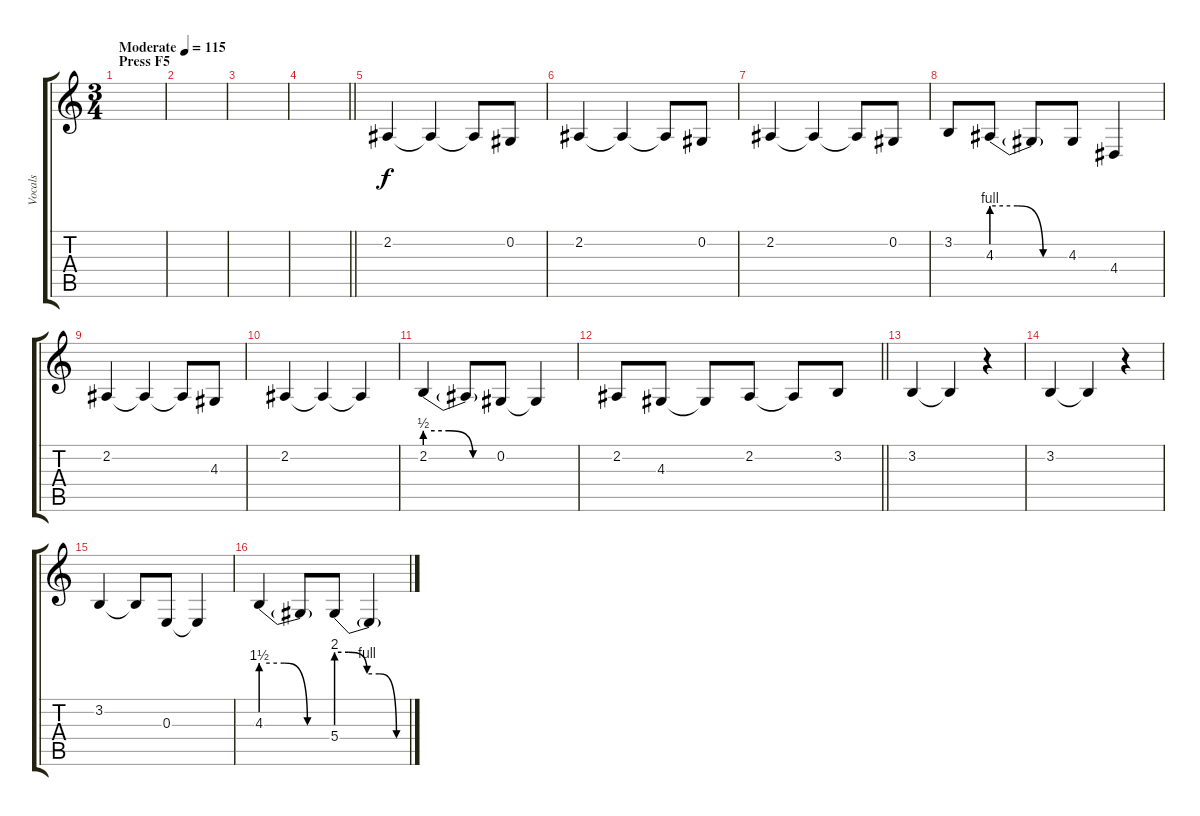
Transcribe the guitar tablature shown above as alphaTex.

\track ("Vocals" "Vocals") {instrument voiceoohs}
\staff {score tabs}
\tuning (Db4 Ab3 E3 B2 Gb2 Db2) {hide}
\ts (3 4)
\section ("" "Press F5")
\tempo (115 "Moderate")
\clef g2
\ks c
|
|
|
\barLineRight lightlight
|
\section ("" "")
2.2.4 2.2{t}.4 2.2{t}.8 0.2.8 |
2.2.4 2.2{t}.4 2.2{t}.8 0.2.8 |
2.2.4 2.2{t}.4 2.2{t}.8 0.2.8 |
3.2.8 4.3{be (custom 0 4 20 4 40 0 60 0)}.8 4.3{t}.8 4.3.8 4.4.4 |
2.2.4 2.2{t}.4 2.2{t}.8 4.3.8 |
2.2.4 2.2{t}.4 2.2{t}.4 |
2.2{be (custom 0 2 20 2 40 0 60 0)}.4 2.2{t}.8 0.2.8 0.2{t}.4 |
\barLineRight lightlight
2.2.8 4.3.8 4.3{t}.8 2.2.8 2.2{t}.8 3.2.8 |
\section ("" "")
3.2.4 3.2{t}.4 r.4 |
3.2.4 3.2{t}.4 r.4 |
3.2.4 3.2{t}.8 0.3.8 0.3{t}.4 |
4.3{be (custom 0 6 20 6 40 0 60 0)}.4 4.3{t}.8 5.4{be (custom 0 8 10 8 25 4 35 4 49 0 60 0)}.8 5.4{t}.4
